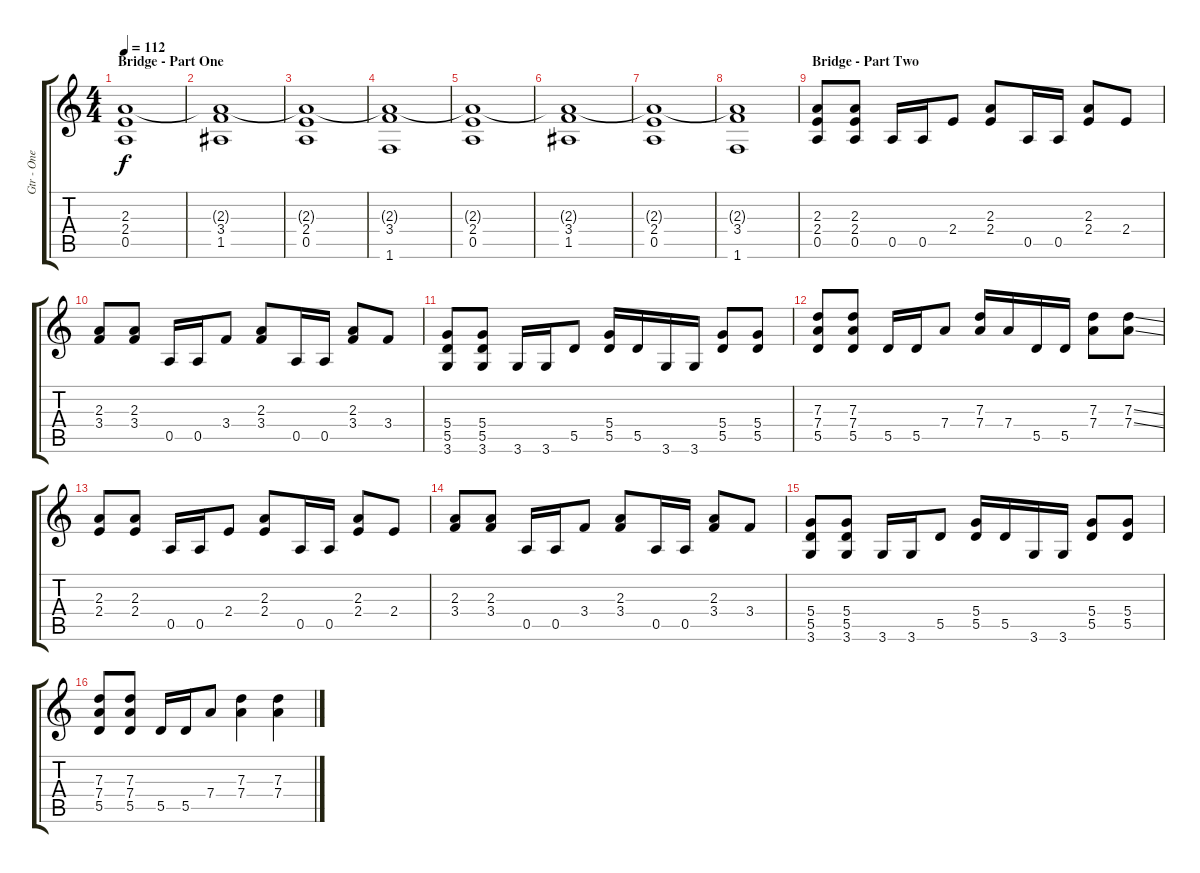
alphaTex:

\track ("Gtr - One" "Gtr - One") {instrument distortionguitar}
\staff {score tabs}
\tuning (E4 B3 G3 D3 A2 E2) {hide}
\ts (4 4)
\section ("" "Bridge - Part One")
\tempo 112
\clef g2
\ks c
(2.3 2.4 0.5).1{dy f volume 5} |
(2.3{t} 3.4 1.5).1 |
(2.3{t} 2.4 0.5).1 |
(2.3{t} 3.4 1.6).1 |
(2.3{t} 2.4 0.5).1{volume 10} |
(2.3{t} 3.4 1.5).1 |
(2.3{t} 2.4 0.5).1 |
(2.3{t} 3.4 1.6).1{volume 14} |
\section ("" "Bridge - Part Two")
(2.3 2.4 0.5).8 (2.3 2.4 0.5).8 0.5.16 0.5.16 2.4.8 (2.3 2.4).8 0.5.16 0.5.16 (2.3 2.4).8 2.4.8 |
(2.3 3.4).8 (2.3 3.4).8 0.5.16 0.5.16 3.4.8 (2.3 3.4).8 0.5.16 0.5.16 (2.3 3.4).8 3.4.8 |
(5.4 5.5 3.6).8 (5.4 5.5 3.6).8 3.6.16 3.6.16 5.5.8 (5.4 5.5).16 5.5.16 3.6.16 3.6.16 (5.4 5.5).8 (5.4 5.5).8 |
(7.3 7.4 5.5).8 (7.3 7.4 5.5).8 5.5.16 5.5.16 7.4.8 (7.3 7.4).16 7.4.16 5.5.16 5.5.16 (7.3 7.4).8 (7.3{ss} 7.4{ss}).8 |
(2.3 2.4).8 (2.3 2.4).8 0.5.16 0.5.16 2.4.8 (2.3 2.4).8 0.5.16 0.5.16 (2.3 2.4).8 2.4.8 |
(2.3 3.4).8 (2.3 3.4).8 0.5.16 0.5.16 3.4.8 (2.3 3.4).8 0.5.16 0.5.16 (2.3 3.4).8 3.4.8 |
(5.4 5.5 3.6).8 (5.4 5.5 3.6).8 3.6.16 3.6.16 5.5.8 (5.4 5.5).16 5.5.16 3.6.16 3.6.16 (5.4 5.5).8 (5.4 5.5).8 |
(7.3 7.4 5.5).8 (7.3 7.4 5.5).8 5.5.16 5.5.16 7.4.8 (7.3 7.4).4 (7.3{ss} 7.4{ss}).4
